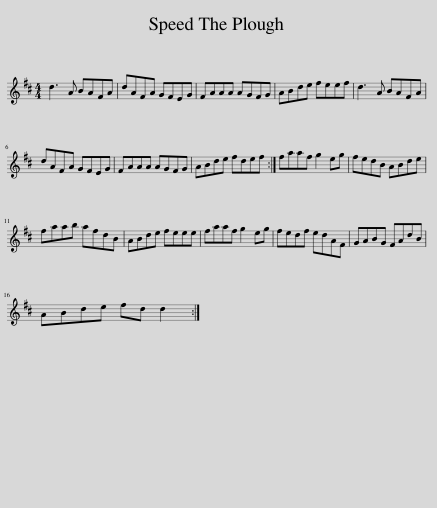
X:1
L:1/8
M:4/4
I:linebreak $
K:D
V:1 treble
V:1
 d3 A BAFA | dAFA GFEG | FAAA AGFG | ABde feef | d3 A BAFA |$ %5
 dAFA GFEG | FAAA AGFG | ABde fdef :| faaf g2 eg | fedB ABde |$ %10
 faab afdB | ABde feee | faaf g2 eg | fedf edAF | GABG FAdB |$ %15
 ABde fd d2 :| %16
